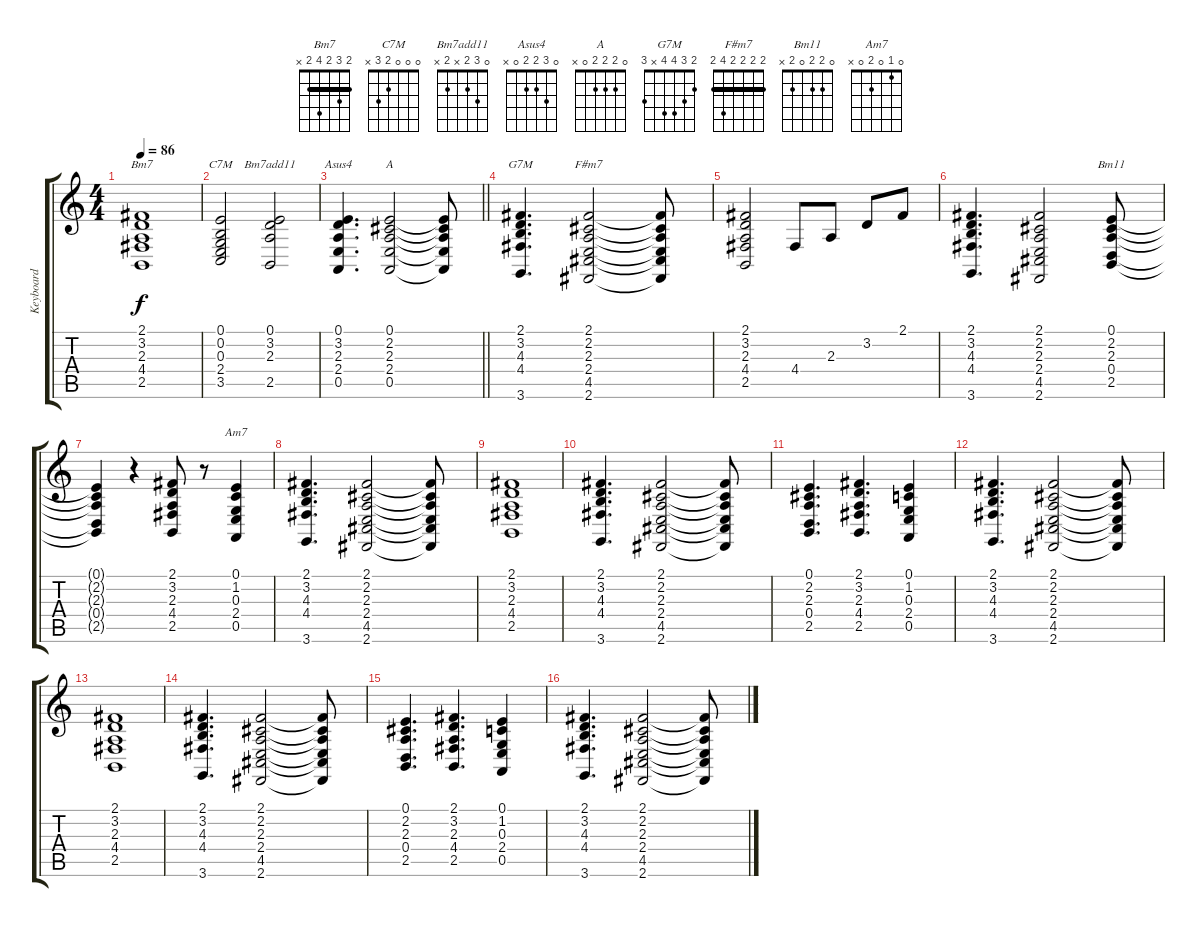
\track ("Keyboard" "Keyboard") {instrument lead2sawtooth}
\staff {score tabs}
\tuning (E4 B3 G3 D3 A2 E2) {hide}
\chord ("Bm7" 2 3 2 4 2 x) {barre 2}
\chord ("C7M" 0 0 0 2 3 x)
\chord ("Bm7add11" 0 3 2 x 2 x)
\chord ("Asus4" 0 3 2 2 0 x)
\chord ("A" 0 2 2 2 0 x)
\chord ("G7M" 2 3 4 4 x 3)
\chord ("F#m7" 2 2 2 2 4 2) {barre 2}
\chord ("Bm11" 0 2 2 0 2 x)
\chord ("Am7" 0 1 0 2 0 x)
\ts (4 4)
\tempo 86
\clef g2
\ks c
(2.1 3.2 2.3 4.4 2.5).1{ch "Bm7" dy f} |
(0.1 0.2 0.3 2.4 3.5).2{ch "C7M"} (0.1 3.2 2.3 2.5).2{ch "Bm7add11"} |
\barLineRight lightlight
(0.1 3.2 2.3 2.4 0.5).4{d ch "Asus4"} (0.1 2.2 2.3 2.4 0.5).2{ch "A"} (0.1{t} 2.2{t} 2.3{t} 2.4{t} 0.5{t}).8 |
(2.1 3.2 4.3 4.4 3.6).4{d ch "G7M"} (2.1 2.2 2.3 2.4 4.5 2.6).2{ch "F#m7" txt ""} (2.1{t} 2.2{t} 2.3{t} 2.4{t} 4.5{t} 2.6{t}).8 |
(2.1 3.2 2.3 4.4 2.5).2 4.4.8 2.3.8 3.2.8 2.1.8 |
(2.1 3.2 4.3 4.4 3.6).4{d} (2.1 2.2 2.3 2.4 4.5 2.6).2 (0.1 2.2 2.3 0.4 2.5).8{ch "Bm11"} |
(0.1{t} 2.2{t} 2.3{t} 0.4{t} 2.5{t}).4 r.4 (2.1 3.2 2.3 4.4 2.5).8 r.8 (0.1 1.2 0.3 2.4 0.5).4{ch "Am7"} |
(2.1 3.2 4.3 4.4 3.6).4{d} (2.1 2.2 2.3 2.4 4.5 2.6).2 (2.1{t} 2.2{t} 2.3{t} 2.4{t} 4.5{t} 2.6{t}).8 |
(2.1 3.2 2.3 4.4 2.5).1 |
(2.1 3.2 4.3 4.4 3.6).4{d} (2.1 2.2 2.3 2.4 4.5 2.6).2 (2.1{t} 2.2{t} 2.3{t} 2.4{t} 4.5{t} 2.6{t}).8 |
(0.1 2.2 2.3 0.4 2.5).4{d} (2.1 3.2 2.3 4.4 2.5).4{d} (0.1 1.2 0.3 2.4 0.5).4 |
(2.1 3.2 4.3 4.4 3.6).4{d} (2.1 2.2 2.3 2.4 4.5 2.6).2 (2.1{t} 2.2{t} 2.3{t} 2.4{t} 4.5{t} 2.6{t}).8 |
(2.1 3.2 2.3 4.4 2.5).1 |
(2.1 3.2 4.3 4.4 3.6).4{d} (2.1 2.2 2.3 2.4 4.5 2.6).2 (2.1{t} 2.2{t} 2.3{t} 2.4{t} 4.5{t} 2.6{t}).8 |
(0.1 2.2 2.3 0.4 2.5).4{d} (2.1 3.2 2.3 4.4 2.5).4{d} (0.1 1.2 0.3 2.4 0.5).4 |
(2.1 3.2 4.3 4.4 3.6).4{d} (2.1 2.2 2.3 2.4 4.5 2.6).2 (2.1{t} 2.2{t} 2.3{t} 2.4{t} 4.5{t} 2.6{t}).8
